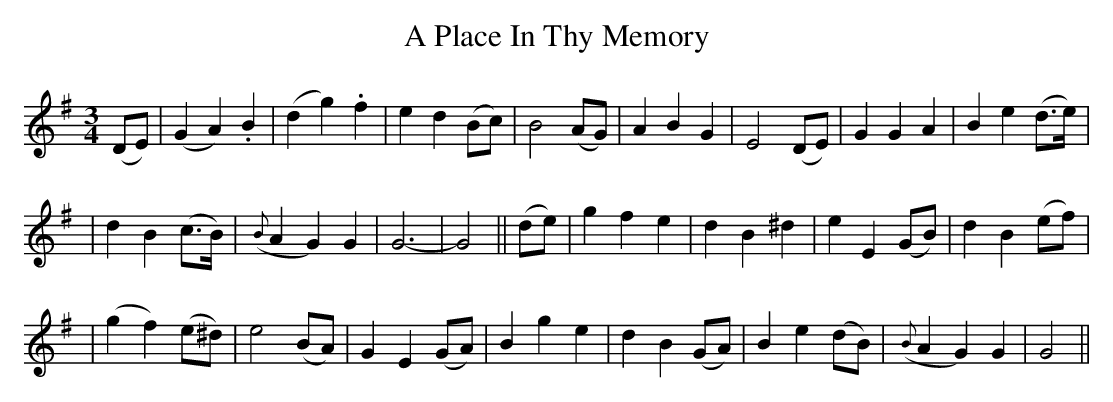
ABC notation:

X:1
T:A Place In Thy Memory
M:3/4
L:1/8
K:G
(DE) \
| (G2 A2) .B2 | (d2 g2) .f2 | e2 d2 (Bc) | B4 (AG) \
| A2 B2 G2 | E4 (DE) | G2 G2 A2 | B2 e2 (d>e) |
| d2 B2 (c>B) | ({B}A2 G2) G2 | G6- | G4 || \
 (de) \
| g2">" f2 e2 | d2"<" B2 ">"^d2 | e2 E2 (GB) | d2 B2 (ef) |
| (g2 f2) (e^d) | e4 (BA) | G2 E2 (GA) | B2 g2 e2 \
| d2 B2 (GA) | B2 e2 (dB) |  ({B}A2 G2) G2 | G4 ||
